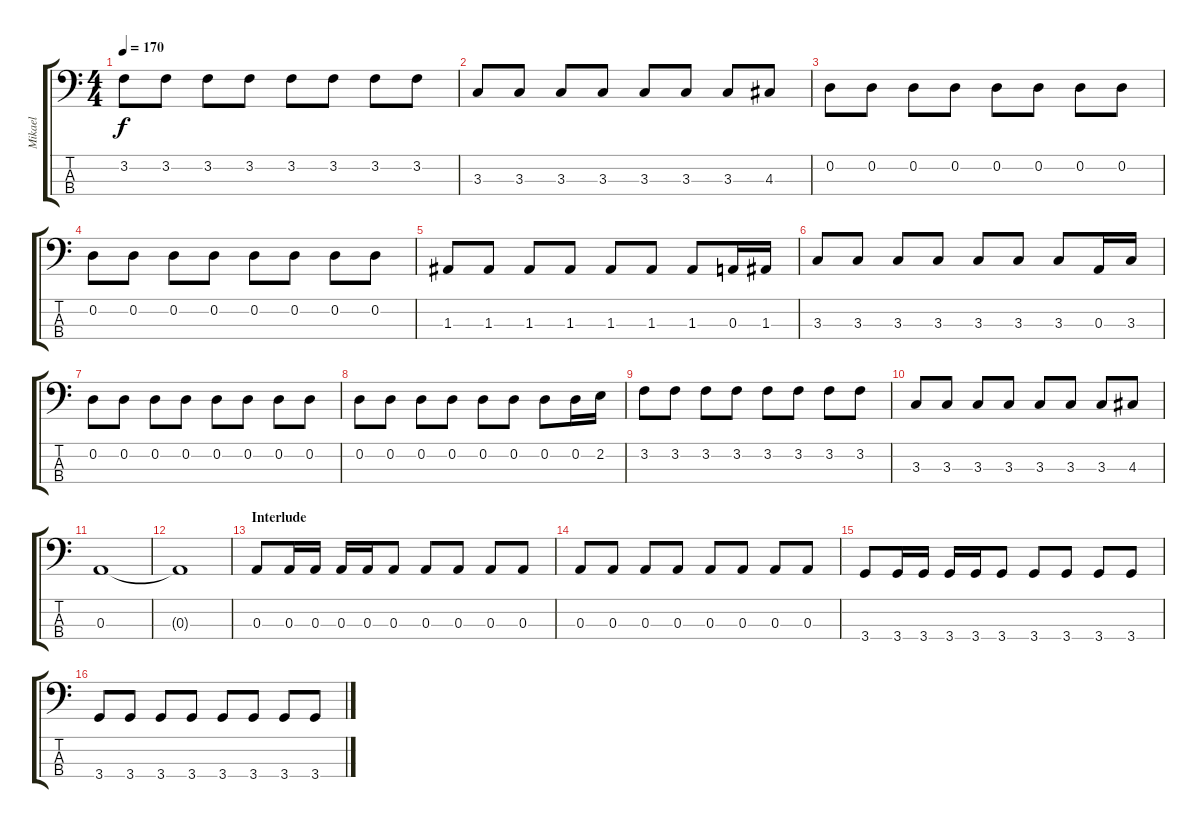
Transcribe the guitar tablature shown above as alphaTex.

\track ("Mikael" "Mikael") {instrument electricbasspick}
\staff {score tabs}
\tuning (G2 D2 A1 E1) {hide}
\ts (4 4)
\tempo 170
\clef f4
\ks c
3.2.8{dy f} 3.2.8 3.2.8 3.2.8 3.2.8 3.2.8 3.2.8 3.2.8 |
3.3.8 3.3.8 3.3.8 3.3.8 3.3.8 3.3.8 3.3.8 4.3.8 |
0.2.8 0.2.8 0.2.8 0.2.8 0.2.8 0.2.8 0.2.8 0.2.8 |
0.2.8 0.2.8 0.2.8 0.2.8 0.2.8 0.2.8 0.2.8 0.2.8 |
1.3.8 1.3.8 1.3.8 1.3.8 1.3.8 1.3.8 1.3.8 0.3.16 1.3.16 |
3.3.8 3.3.8 3.3.8 3.3.8 3.3.8 3.3.8 3.3.8 0.3.16 3.3.16 |
0.2.8 0.2.8 0.2.8 0.2.8 0.2.8 0.2.8 0.2.8 0.2.8 |
0.2.8 0.2.8 0.2.8 0.2.8 0.2.8 0.2.8 0.2.8 0.2.16 2.2.16 |
3.2.8 3.2.8 3.2.8 3.2.8 3.2.8 3.2.8 3.2.8 3.2.8 |
3.3.8 3.3.8 3.3.8 3.3.8 3.3.8 3.3.8 3.3.8 4.3.8 |
0.3.1 |
0.3{t}.1 |
\section ("" "Interlude")
0.3.8 0.3.16 0.3.16 0.3.16 0.3.16 0.3.8 0.3.8 0.3.8 0.3.8 0.3.8 |
0.3.8 0.3.8 0.3.8 0.3.8 0.3.8 0.3.8 0.3.8 0.3.8 |
3.4.8 3.4.16 3.4.16 3.4.16 3.4.16 3.4.8 3.4.8 3.4.8 3.4.8 3.4.8 |
3.4.8 3.4.8 3.4.8 3.4.8 3.4.8 3.4.8 3.4.8 3.4.8
